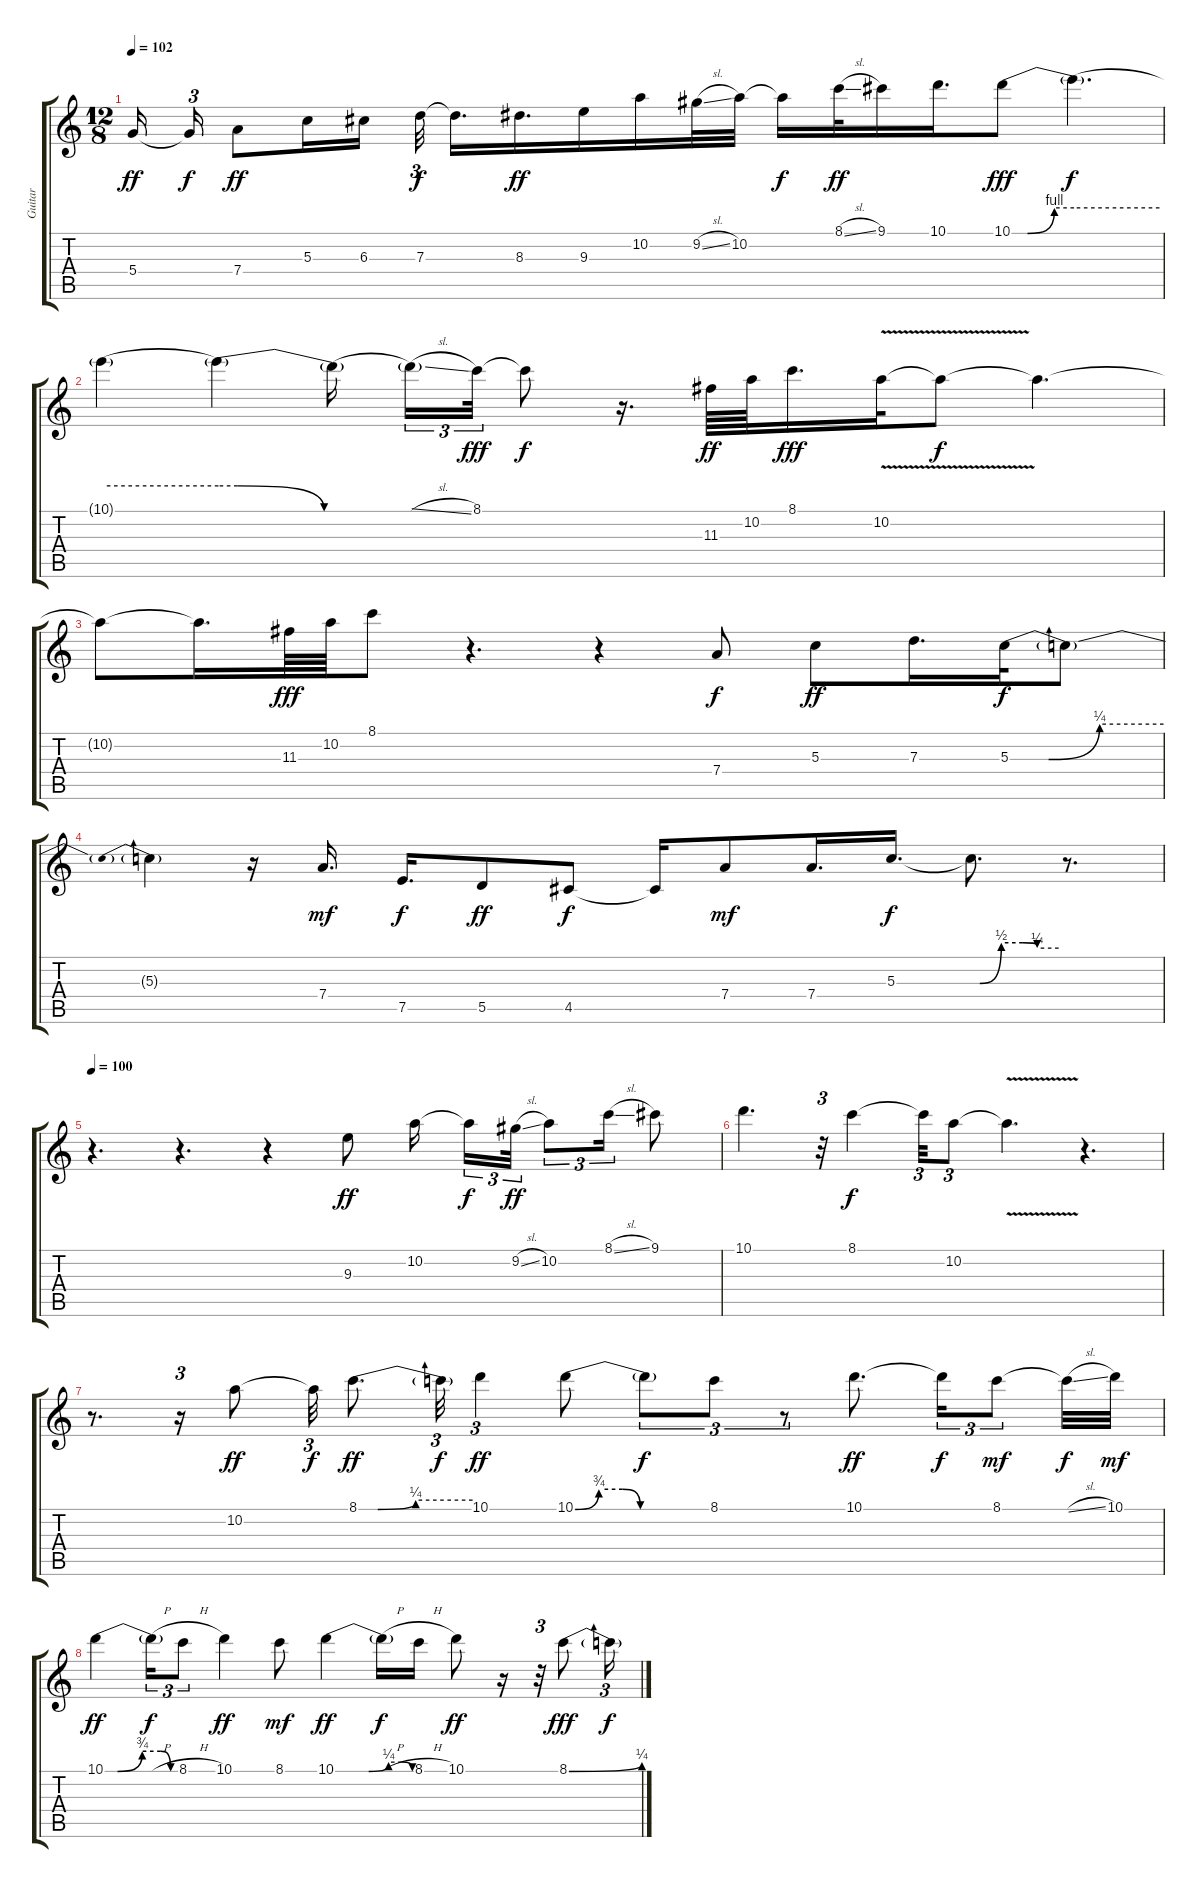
\track ("Guitar" "Guitar") {instrument overdrivenguitar}
\staff {score tabs}
\tuning (E4 B3 G3 D3 A2 E2) {hide}
\ts (12 8)
\tempo 102
\clef g2
\ks c
5.4.16{dy ff beam splitsecondary} 5.4{t}.16{tu (3 2) dy f} 7.4.8{dy ff} 5.3.16 6.3.16{beam splitsecondary} 7.3.32{tu (3 2) dy f} 7.3{t}.16{d} 8.3.16{d dy ff} 9.3.16 10.2.16 9.2{sl}.32 10.2.32 10.2{t}.16{dy f} 8.1{sl}.32{dy ff} 9.1.16 10.1.16{d} 10.1{be (custom 0 0 15 0 41 4 60 4)}.8{dy fff} 10.1{be (hold 0 4 60 4) t}.4{d dy f} |
10.1{be (hold 0 4 60 4) t}.4 10.1{be (custom 0 4 10 4 55 0 60 0) t}.4{volume 10} 10.1{be (hold 0 0 60 0) t}.16{beam splitsecondary} 10.1{sl t}.16{tu (3 2)} 8.1.32{tu (3 2) dy fff} 8.1{t}.8{dy f} r.16{d volume 16} 11.3.64{dy ff} 10.2.64 8.1.16{d dy fff} 10.2{v}.32 10.2{t}.8{dy f} 10.2{t}.4{d volume 9} |
10.2{t}.8 10.2{t}.16{d} 11.3.64{dy fff volume 16} 10.2.64 8.1.8 r.4{d} r.4 7.4.8{dy f} 5.3.8{dy ff} 7.3.16{d} 5.3{be (custom 0 0 15 0 35 1 60 1)}.32{dy f} 5.3{t}.8 |
5.3{be (prebend 0 1 60 1) t}.4 r.16 7.4.16{d dy mf} 7.5.16{d dy f} 5.5.8{dy ff} 4.5.8{dy f} 4.5{t}.16 7.4.8{dy mf} 7.4.16{d} 5.3.16{d dy f} 5.3{be (custom 0 0 5 0 20 2 35 2 45 1 60 1) t}.8{d} r.8{d} |
\tempo 100
r.4{d} r.4{d} r.4 9.3.8{dy ff} 10.2.16{beam splitsecondary} 10.2{t}.16{tu (3 2) dy f} 9.2{sl}.32{tu (3 2) dy ff} 10.2.8{tu (3 2)} 8.1{sl}.16{tu (3 2)} 9.1.8 |
10.1.4{d} r.32{tu (3 2)} 8.1.4{dy f} 8.1{t}.32{tu (3 2)} 10.2.8{tu (3 2)} 10.2{v t}.4{d} r.4{d} |
r.8{d} r.16{tu (3 2)} 10.2.8{dy ff} 10.2{t}.32{tu (3 2) dy f} 8.1{be (custom 0 0 10 0 30 1 60 1)}.8{d dy ff} 8.1{t}.32{tu (3 2) dy f} 10.1.4{tu (3 2) dy ff} 10.1{be (custom 0 0 20 3 40 3 55 0 60 0)}.8 10.1{be (hold 0 0 60 0) t}.8{tu (3 2) dy f} 8.1.8{tu (3 2)} r.8{tu (3 2)} 10.1.8{d dy ff} 10.1{t}.16{tu (3 2) dy f} 8.1.8{tu (3 2) dy mf} 8.1{sl t}.32{dy f} 10.1.32{dy mf} |
10.1{be (custom 0 0 10 0 30 3 45 3 53 0 60 0)}.4{dy ff} 10.1{h t}.16{tu (3 2) dy f} 8.1{h}.8{tu (3 2)} 10.1.4{dy ff} 8.1.8{dy mf} 10.1{be (custom 0 0 25 0 40 1 50 1 58 0 60 0)}.4{dy ff} 10.1{h t}.16{dy f} 8.1{h}.16 10.1.8{dy ff} r.16 r.32{tu (3 2)} 8.1{be (bend 0 0 60 1)}.8{dy fff} 8.1{t}.16{tu (3 2) dy f}
